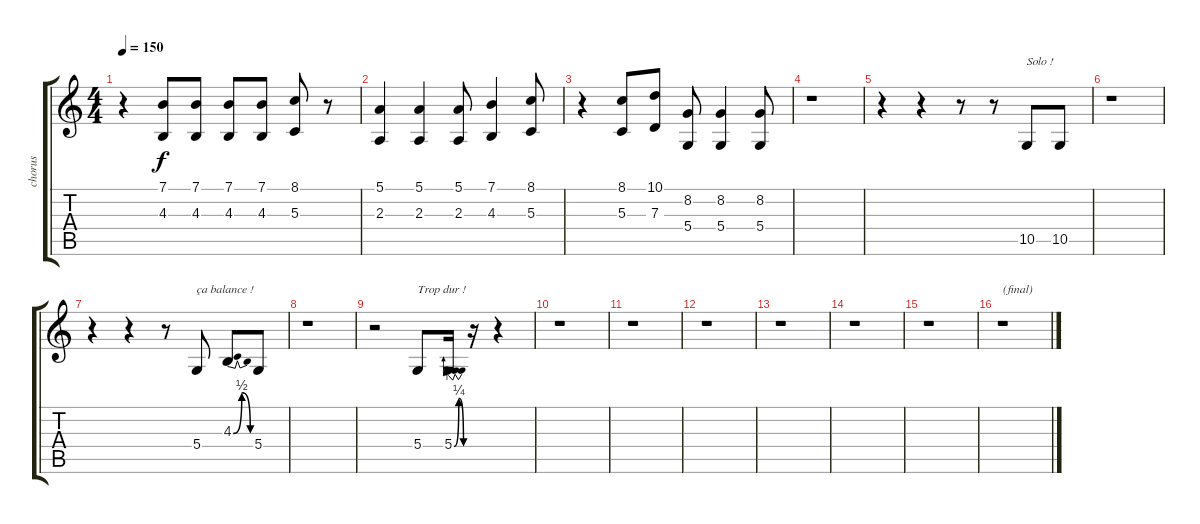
\track ("chorus" "chorus") {instrument choiraahs}
\staff {score tabs}
\tuning (E4 B3 G3 D3 A2 E2) {hide}
\ts (4 4)
\tempo 150
\clef g2
\ks c
r.4{dy f} (7.1 4.3).8 (7.1 4.3).8 (7.1 4.3).8 (7.1 4.3).8 (8.1 5.3).8 r.8 |
(5.1 2.3).4 (5.1 2.3).4 (5.1 2.3).8 (7.1 4.3).4 (8.1 5.3).8 |
r.4 (8.1 5.3).8 (10.1 7.3).8 (8.2 5.4).8 (8.2 5.4).4 (8.2 5.4).8 |
r.1 |
r.4 r.4 r.8 r.8 10.5.8{txt "Solo !"} 10.5.8 |
r.1 |
r.4 r.4 r.8 5.4.8{txt "ça balance !"} 4.3{be (bendrelease 0 0 30 2 30 2 60 0)}.8 5.4.8 |
r.1 |
r.2 5.4.8{txt "Trop dur !"} 5.4{be (bendrelease 0 0 30 1 30 1 60 0)}.16 r.16 r.4 |
r.1 |
r.1 |
r.1 |
r.1 |
r.1 |
r.1 |
r.1{txt "(final)"}
